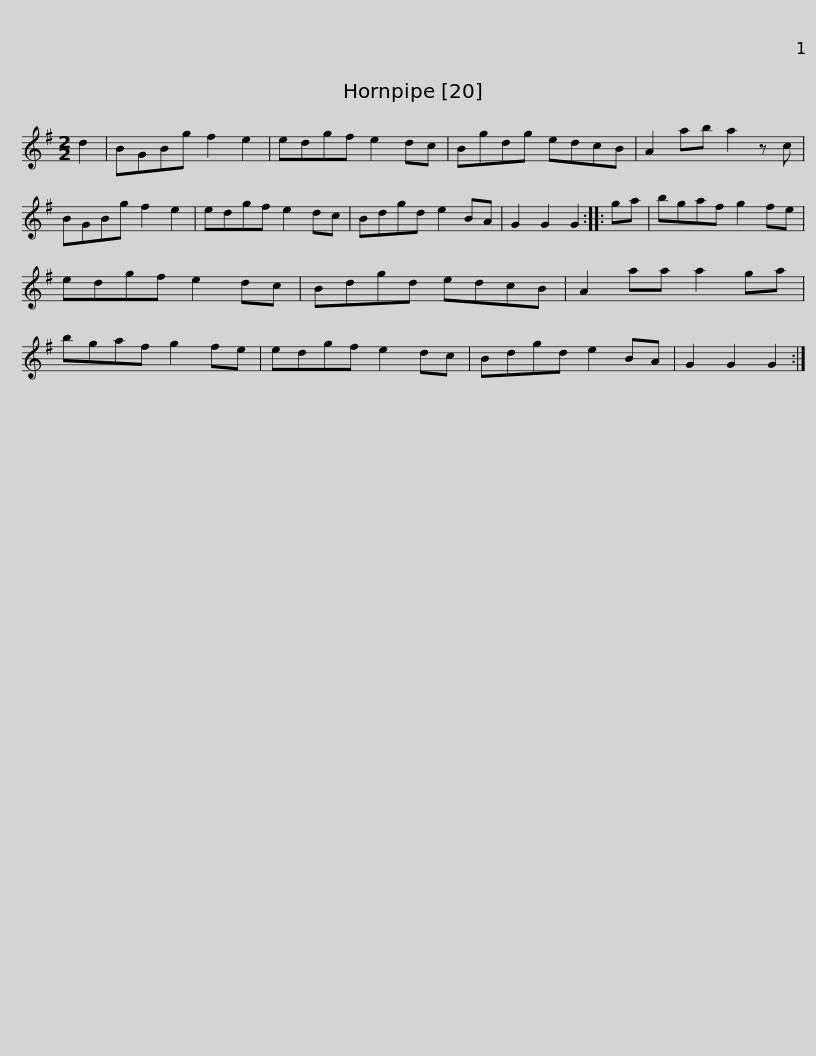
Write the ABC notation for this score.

X:1
L:1/8
M:2/2
I:linebreak $
K:G
V:1 treble
V:1
 d2 | BGBg f2 e2 | edgf e2 dc | Bgdg edcB | A2 ab a2 z c | %5
 BGBg f2 e2 | edgf e2 dc |$ Bdgd e2 BA | G2 G2 G2 :: ga | %10
 bgaf g2 fe | edgf e2 dc | Bdgd edcB | A2 aa a2 ga |$ bgaf g2 fe | %15
 edgf e2 dc | Bdgd e2 BA | G2 G2 G2 :| %18
